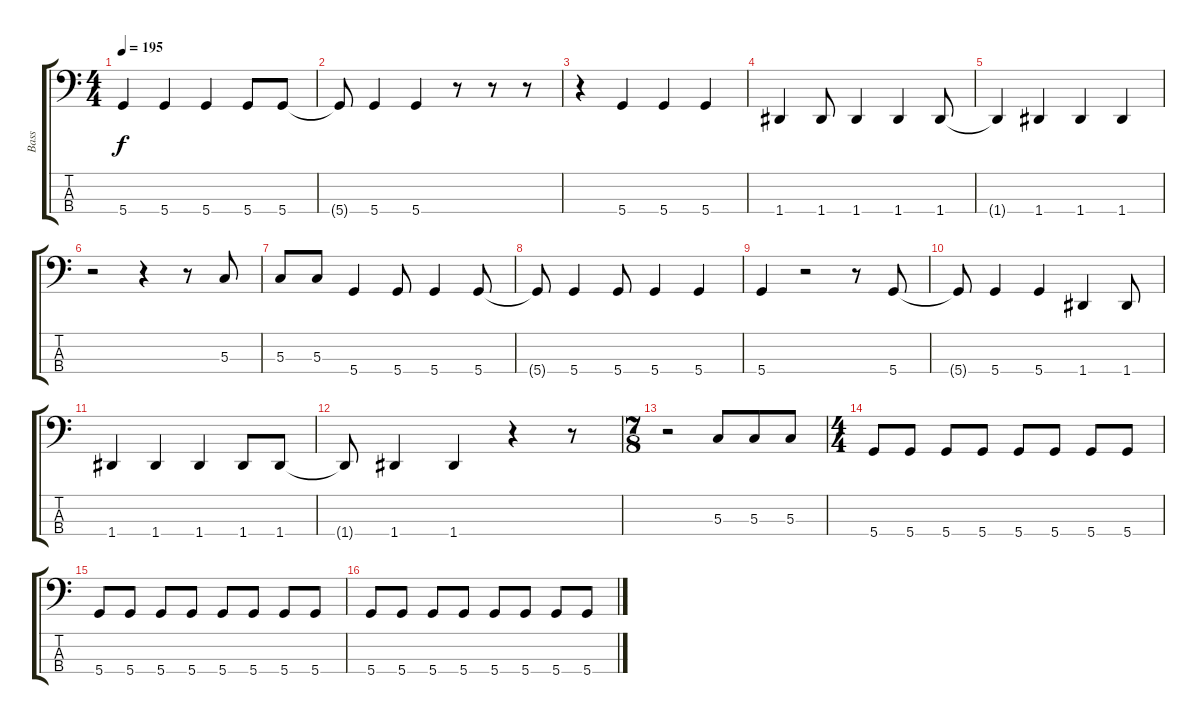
\track ("Bass" "Bass") {instrument electricbasspick}
\staff {score tabs}
\tuning (F2 C2 G1 D1) {hide}
\ts (4 4)
\tempo 195
\clef f4
\ks c
5.4.4{dy f} 5.4.4 5.4.4 5.4.8 5.4.8 |
5.4{t}.8 5.4.4 5.4.4 r.8 r.8 r.8 |
r.4 5.4.4 5.4.4 5.4.4 |
1.4.4 1.4.8 1.4.4 1.4.4 1.4.8 |
1.4{t}.4 1.4.4 1.4.4 1.4.4 |
r.2 r.4 r.8 5.3.8 |
5.3.8 5.3.8 5.4.4 5.4.8 5.4.4 5.4.8 |
5.4{t}.8 5.4.4 5.4.8 5.4.4 5.4.4 |
5.4.4 r.2 r.8 5.4.8 |
5.4{t}.8 5.4.4 5.4.4 1.4.4 1.4.8 |
1.4.4 1.4.4 1.4.4 1.4.8 1.4.8 |
1.4{t}.8 1.4.4 1.4.4 r.4 r.8 |
\ts (7 8)
r.2 5.3.8 5.3.8 5.3.8 |
\ts (4 4)
5.4.8 5.4.8 5.4.8 5.4.8 5.4.8 5.4.8 5.4.8 5.4.8 |
5.4.8 5.4.8 5.4.8 5.4.8 5.4.8 5.4.8 5.4.8 5.4.8 |
5.4.8 5.4.8 5.4.8 5.4.8 5.4.8 5.4.8 5.4.8 5.4.8
